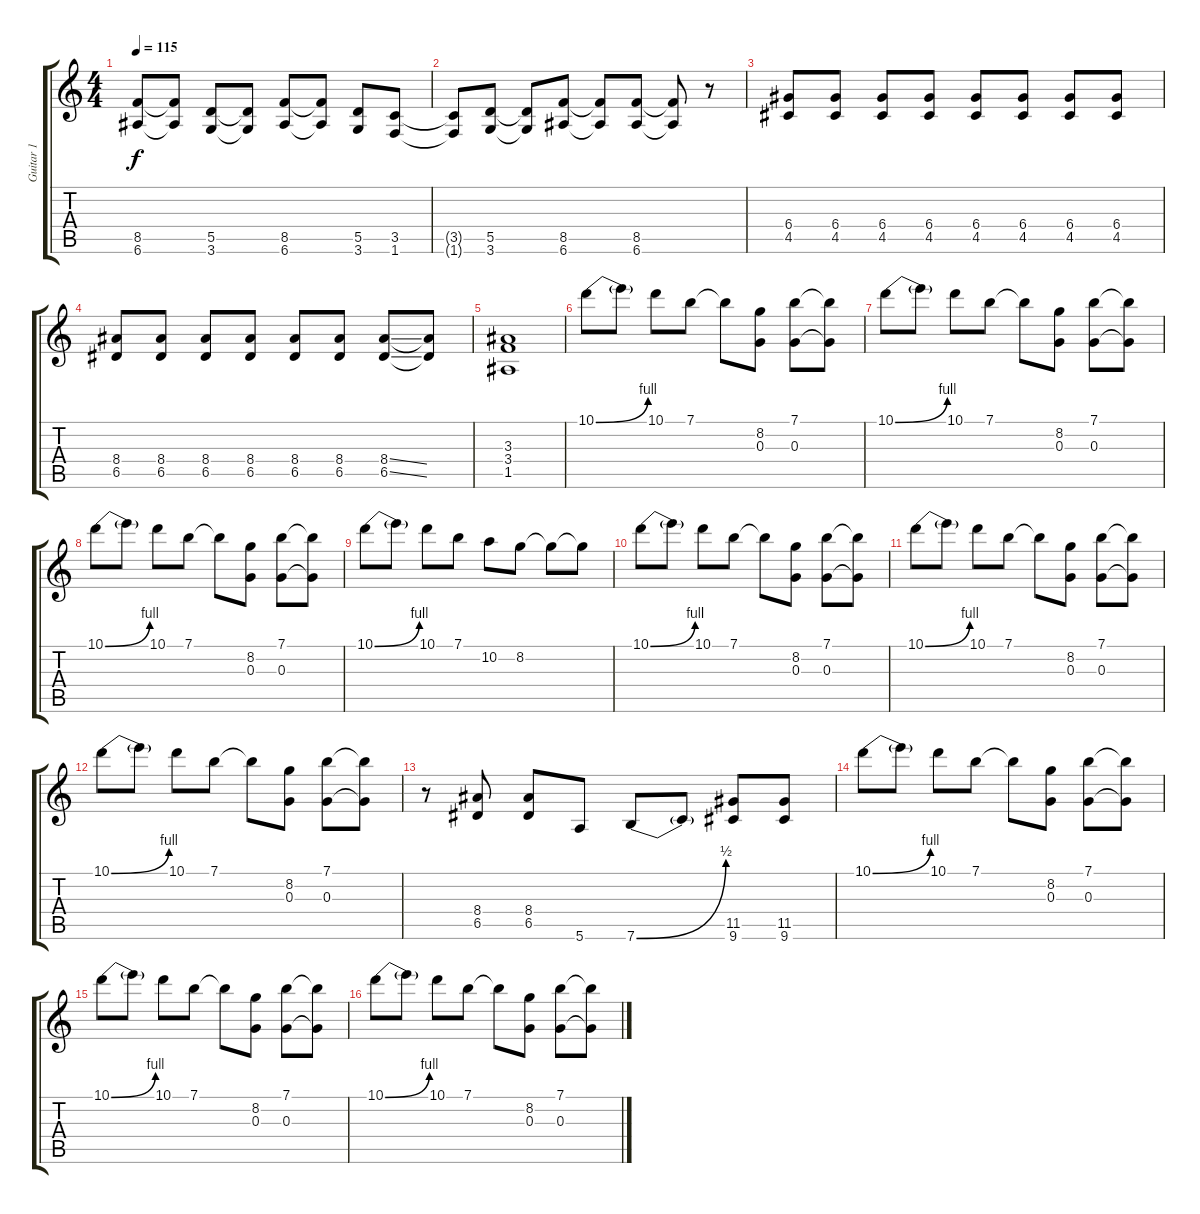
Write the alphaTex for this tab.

\track ("Guitar 1" "Guitar 1") {instrument overdrivenguitar}
\staff {score tabs}
\tuning (E4 B3 G3 D3 A2 E2) {hide}
\ts (4 4)
\tempo 115
\clef g2
\ks c
(8.5 6.6).8{dy f} (8.5{t} 6.6{t}).8 (5.5 3.6).8 (5.5{t} 3.6{t}).8 (8.5 6.6).8 (8.5{t} 6.6{t}).8 (5.5 3.6).8 (3.5 1.6).8 |
(3.5{t} 1.6{t}).8 (5.5 3.6).8 (5.5{t} 3.6{t}).8 (8.5 6.6).8 (8.5{t} 6.6{t}).8 (8.5 6.6).8 (8.5{t} 6.6{t}).8 r.8 |
(6.4 4.5).8 (6.4 4.5).8 (6.4 4.5).8 (6.4 4.5).8 (6.4 4.5).8 (6.4 4.5).8 (6.4 4.5).8 (6.4 4.5).8 |
(8.4 6.5).8 (8.4 6.5).8 (8.4 6.5).8 (8.4 6.5).8 (8.4 6.5).8 (8.4 6.5).8 (8.4{ss} 6.5{ss}).8 (8.4{t} 6.5{t}).8 |
(3.3 3.4 1.5).1 |
10.1{be (bend 0 0 60 4)}.8 10.1{t}.8 10.1.8 7.1.8 7.1{t}.8 (8.2 0.3).8 (7.1 0.3).8 (7.1{t} 0.3{t}).8 |
10.1{be (bend 0 0 60 4)}.8 10.1{t}.8 10.1.8 7.1.8 7.1{t}.8 (8.2 0.3).8 (7.1 0.3).8 (7.1{t} 0.3{t}).8 |
10.1{be (bend 0 0 60 4)}.8 10.1{t}.8 10.1.8 7.1.8 7.1{t}.8 (8.2 0.3).8 (7.1 0.3).8 (7.1{t} 0.3{t}).8 |
10.1{be (bend 0 0 60 4)}.8 10.1{t}.8 10.1.8 7.1.8 10.2.8 8.2.8 8.2{t}.8 8.2{t}.8 |
10.1{be (bend 0 0 60 4)}.8 10.1{t}.8 10.1.8 7.1.8 7.1{t}.8 (8.2 0.3).8 (7.1 0.3).8 (7.1{t} 0.3{t}).8 |
10.1{be (bend 0 0 60 4)}.8 10.1{t}.8 10.1.8 7.1.8 7.1{t}.8 (8.2 0.3).8 (7.1 0.3).8 (7.1{t} 0.3{t}).8 |
10.1{be (bend 0 0 60 4)}.8 10.1{t}.8 10.1.8 7.1.8 7.1{t}.8 (8.2 0.3).8 (7.1 0.3).8 (7.1{t} 0.3{t}).8 |
r.8 (8.4 6.5).8 (8.4 6.5).8 5.6.8 7.6{be (bend 0 0 60 2)}.8 7.6{t}.8 (11.5 9.6).8 (11.5 9.6).8 |
10.1{be (bend 0 0 60 4)}.8 10.1{t}.8 10.1.8 7.1.8 7.1{t}.8 (8.2 0.3).8 (7.1 0.3).8 (7.1{t} 0.3{t}).8 |
10.1{be (bend 0 0 60 4)}.8 10.1{t}.8 10.1.8 7.1.8 7.1{t}.8 (8.2 0.3).8 (7.1 0.3).8 (7.1{t} 0.3{t}).8 |
10.1{be (bend 0 0 60 4)}.8 10.1{t}.8 10.1.8 7.1.8 7.1{t}.8 (8.2 0.3).8 (7.1 0.3).8 (7.1{t} 0.3{t}).8
